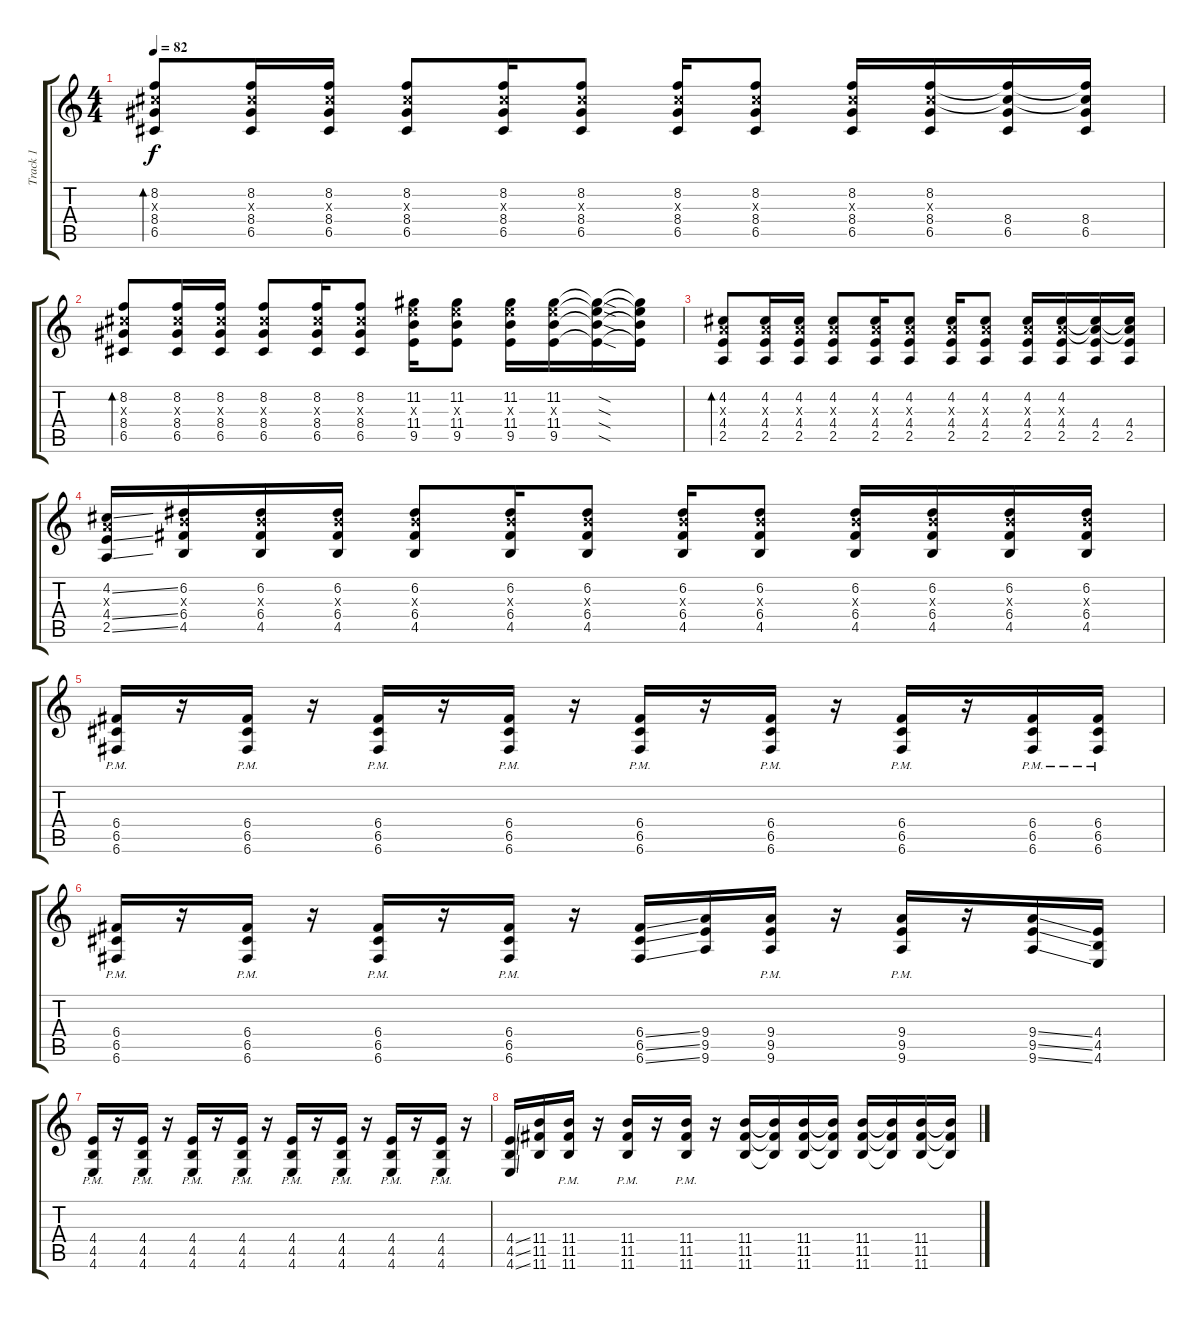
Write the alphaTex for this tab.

\track ("Track 1" "Track 1") {instrument distortionguitar}
\staff {score tabs}
\tuning (D4 A3 F3 C3 G2 C2) {hide}
\ts (4 4)
\tempo 82
\clef g2
\ks c
(8.2 8.3{x} 8.4 6.5).8{bd 30 dy f} (8.2 8.3{x} 8.4 6.5).16 (8.2 8.3{x} 8.4 6.5).16 (8.2 8.3{x} 8.4 6.5).8 (8.2 8.3{x} 8.4 6.5).16 (8.2 8.3{x} 8.4 6.5).8 (8.2 8.3{x} 8.4 6.5).16 (8.2 8.3{x} 8.4 6.5).8 (8.2 8.3{x} 8.4 6.5).16 (8.2 8.3{x} 8.4 6.5).16 (8.2{t} 8.3{t} 8.4 6.5).16 (8.2{t} 8.3{t} 8.4 6.5).16 |
(8.2 8.3{x} 8.4 6.5).8{bd 30} (8.2 8.3{x} 8.4 6.5).16 (8.2 8.3{x} 8.4 6.5).16 (8.2 8.3{x} 8.4 6.5).8 (8.2 8.3{x} 8.4 6.5).16 (8.2 8.3{x} 8.4 6.5).8 (11.2 11.3{x} 11.4 9.5).16 (11.2 11.3{x} 11.4 9.5).8 (11.2 11.3{x} 11.4 9.5).16 (11.2 11.3{x} 11.4 9.5).16 (11.2{sod t} 11.3{sod t} 11.4{sod t} 9.5{sod t}).16 (11.2{t} 11.3{t} 11.4{t} 9.5{t}).16 |
(4.2 4.3{x} 4.4 2.5).8{bd 30} (4.2 4.3{x} 4.4 2.5).16 (4.2 4.3{x} 4.4 2.5).16 (4.2 4.3{x} 4.4 2.5).8 (4.2 4.3{x} 4.4 2.5).16 (4.2 4.3{x} 4.4 2.5).8 (4.2 4.3{x} 4.4 2.5).16 (4.2 4.3{x} 4.4 2.5).8 (4.2 4.3{x} 4.4 2.5).16 (4.2 4.3{x} 4.4 2.5).16 (4.2{t} 4.3{t} 4.4 2.5).16 (4.2{t} 4.3{t} 4.4 2.5).16 |
(4.2{ss} 4.3{x} 4.4{ss} 2.5{ss}).16 (6.2 6.3{x} 6.4 4.5).16 (6.2 6.3{x} 6.4 4.5).16 (6.2 6.3{x} 6.4 4.5).16 (6.2 6.3{x} 6.4 4.5).8 (6.2 6.3{x} 6.4 4.5).16 (6.2 6.3{x} 6.4 4.5).8 (6.2 6.3{x} 6.4 4.5).16 (6.2 6.3{x} 6.4 4.5).8 (6.2 6.3{x} 6.4 4.5).16 (6.2 6.3{x} 6.4 4.5).16 (6.2 6.3{x} 6.4 4.5).16 (6.2 6.3{x} 6.4 4.5).16 |
(6.4{pm} 6.5{pm} 6.6{pm}).16{instrument distortionguitar} r.16 (6.4{pm} 6.5{pm} 6.6{pm}).16 r.16 (6.4{pm} 6.5{pm} 6.6{pm}).16 r.16 (6.4{pm} 6.5{pm} 6.6{pm}).16 r.16 (6.4{pm} 6.5{pm} 6.6{pm}).16 r.16 (6.4{pm} 6.5{pm} 6.6{pm}).16 r.16 (6.4{pm} 6.5{pm} 6.6{pm}).16 r.16 (6.4{pm} 6.5{pm} 6.6{pm}).16 (6.4{pm} 6.5{pm} 6.6{pm}).16 |
(6.4{pm} 6.5{pm} 6.6{pm}).16 r.16 (6.4{pm} 6.5{pm} 6.6{pm}).16 r.16 (6.4{pm} 6.5{pm} 6.6{pm}).16 r.16 (6.4{pm} 6.5{pm} 6.6{pm}).16 r.16 (6.4{ss} 6.5{ss} 6.6{ss}).16 (9.4 9.5 9.6).16 (9.4{pm} 9.5{pm} 9.6{pm}).16 r.16 (9.4{pm} 9.5{pm} 9.6{pm}).16 r.16 (9.4{ss} 9.5{ss} 9.6{ss}).16 (4.4 4.5 4.6).16 |
(4.4{pm} 4.5{pm} 4.6{pm}).16 r.16 (4.4{pm} 4.5{pm} 4.6{pm}).16 r.16 (4.4{pm} 4.5{pm} 4.6{pm}).16 r.16 (4.4{pm} 4.5{pm} 4.6{pm}).16 r.16 (4.4{pm} 4.5{pm} 4.6{pm}).16 r.16 (4.4{pm} 4.5{pm} 4.6{pm}).16 r.16 (4.4{pm} 4.5{pm} 4.6{pm}).16 r.16 (4.4{pm} 4.5{pm} 4.6{pm}).16 r.16 |
(4.4{ss} 4.5{ss} 4.6{ss}).16 (11.4 11.5 11.6).16 (11.4{pm} 11.5{pm} 11.6{pm}).16 r.16 (11.4{pm} 11.5{pm} 11.6{pm}).16 r.16 (11.4{pm} 11.5{pm} 11.6{pm}).16 r.16 (11.4 11.5 11.6).16 (11.4{t} 11.5{t} 11.6{t}).16 (11.4 11.5 11.6).16 (11.4{t} 11.5{t} 11.6{t}).16 (11.4 11.5 11.6).16 (11.4{t} 11.5{t} 11.6{t}).16 (11.4 11.5 11.6).16 (11.4{t} 11.5{t} 11.6{t}).16
